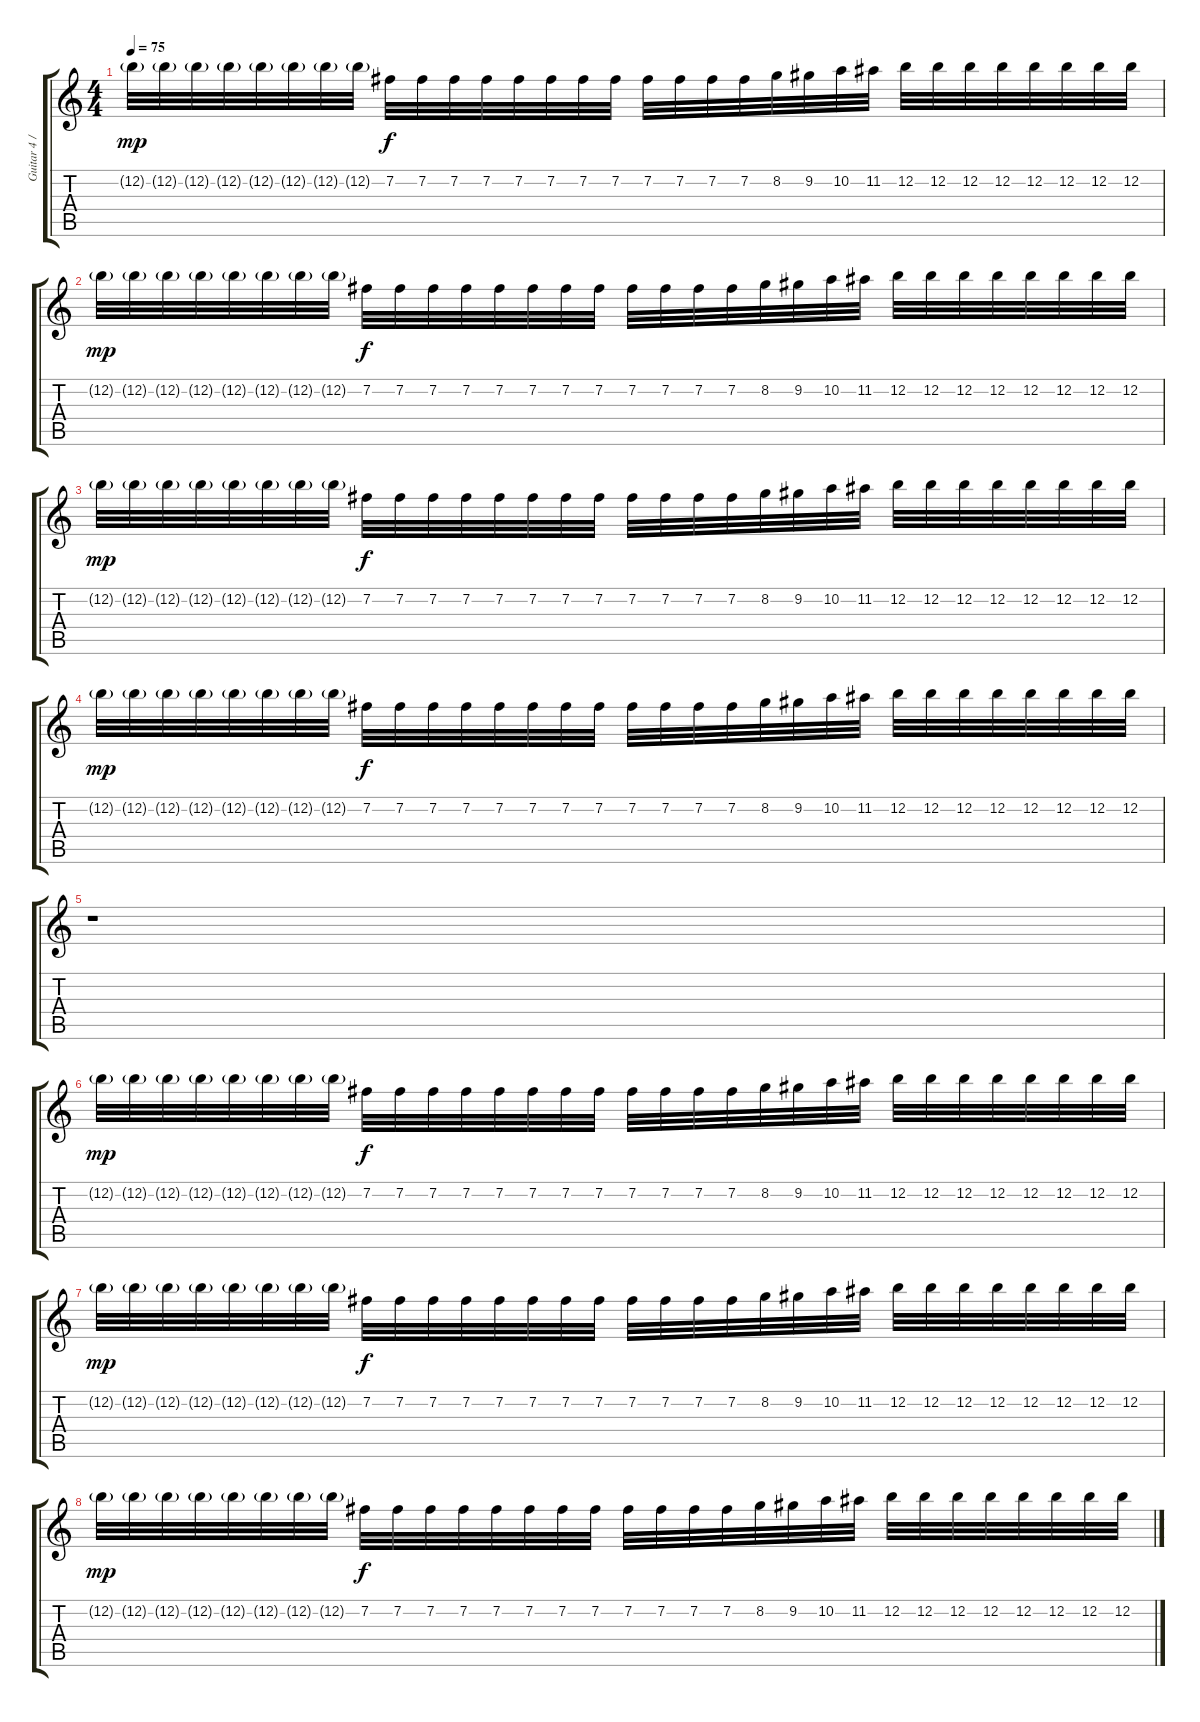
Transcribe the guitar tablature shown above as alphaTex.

\track ("Guitar 4 / Backup" "Guitar 4 /") {instrument acousticguitarsteel}
\staff {score tabs}
\tuning (E4 B3 G3 D3 A2 E2) {hide}
\ts (4 4)
\tempo 75
\clef g2
\ks c
12.2{g}.32{dy mp} 12.2{g}.32 12.2{g}.32 12.2{g}.32 12.2{g}.32 12.2{g}.32 12.2{g}.32 12.2{g}.32 7.2.32{dy f volume 8} 7.2.32 7.2.32 7.2.32 7.2.32 7.2.32 7.2.32 7.2.32 7.2.32 7.2.32 7.2.32 7.2.32 8.2.32 9.2.32 10.2.32 11.2.32 12.2.32 12.2.32 12.2.32{volume 0} 12.2.32 12.2.32 12.2.32 12.2.32 12.2.32 |
12.2{g}.32{dy mp} 12.2{g}.32 12.2{g}.32 12.2{g}.32 12.2{g}.32 12.2{g}.32 12.2{g}.32 12.2{g}.32 7.2.32{dy f volume 8} 7.2.32 7.2.32 7.2.32 7.2.32 7.2.32 7.2.32 7.2.32 7.2.32 7.2.32 7.2.32 7.2.32 8.2.32 9.2.32 10.2.32 11.2.32 12.2.32 12.2.32 12.2.32{volume 0} 12.2.32 12.2.32 12.2.32 12.2.32 12.2.32 |
12.2{g}.32{dy mp} 12.2{g}.32 12.2{g}.32 12.2{g}.32 12.2{g}.32 12.2{g}.32 12.2{g}.32 12.2{g}.32 7.2.32{dy f volume 8} 7.2.32 7.2.32 7.2.32 7.2.32 7.2.32 7.2.32 7.2.32 7.2.32 7.2.32 7.2.32 7.2.32 8.2.32 9.2.32 10.2.32 11.2.32 12.2.32 12.2.32 12.2.32{volume 0} 12.2.32 12.2.32 12.2.32 12.2.32 12.2.32 |
12.2{g}.32{dy mp} 12.2{g}.32 12.2{g}.32 12.2{g}.32 12.2{g}.32 12.2{g}.32 12.2{g}.32 12.2{g}.32 7.2.32{dy f volume 8} 7.2.32 7.2.32 7.2.32 7.2.32 7.2.32 7.2.32 7.2.32 7.2.32 7.2.32 7.2.32 7.2.32 8.2.32 9.2.32 10.2.32 11.2.32 12.2.32 12.2.32 12.2.32{volume 0} 12.2.32 12.2.32 12.2.32 12.2.32 12.2.32 |
r.1 |
12.2{g}.32{dy mp} 12.2{g}.32 12.2{g}.32 12.2{g}.32 12.2{g}.32 12.2{g}.32 12.2{g}.32 12.2{g}.32 7.2.32{dy f volume 8} 7.2.32 7.2.32 7.2.32 7.2.32 7.2.32 7.2.32 7.2.32 7.2.32 7.2.32 7.2.32 7.2.32 8.2.32 9.2.32 10.2.32 11.2.32 12.2.32 12.2.32 12.2.32{volume 0} 12.2.32 12.2.32 12.2.32 12.2.32 12.2.32 |
12.2{g}.32{dy mp} 12.2{g}.32 12.2{g}.32 12.2{g}.32 12.2{g}.32 12.2{g}.32 12.2{g}.32 12.2{g}.32 7.2.32{dy f volume 8} 7.2.32 7.2.32 7.2.32 7.2.32 7.2.32 7.2.32 7.2.32 7.2.32 7.2.32 7.2.32 7.2.32 8.2.32 9.2.32 10.2.32 11.2.32 12.2.32 12.2.32 12.2.32{volume 0} 12.2.32 12.2.32 12.2.32 12.2.32 12.2.32 |
12.2{g}.32{dy mp} 12.2{g}.32 12.2{g}.32 12.2{g}.32 12.2{g}.32 12.2{g}.32 12.2{g}.32 12.2{g}.32 7.2.32{dy f volume 8} 7.2.32 7.2.32 7.2.32 7.2.32 7.2.32 7.2.32 7.2.32 7.2.32 7.2.32 7.2.32 7.2.32 8.2.32 9.2.32 10.2.32 11.2.32 12.2.32 12.2.32 12.2.32{volume 0} 12.2.32 12.2.32 12.2.32 12.2.32 12.2.32
